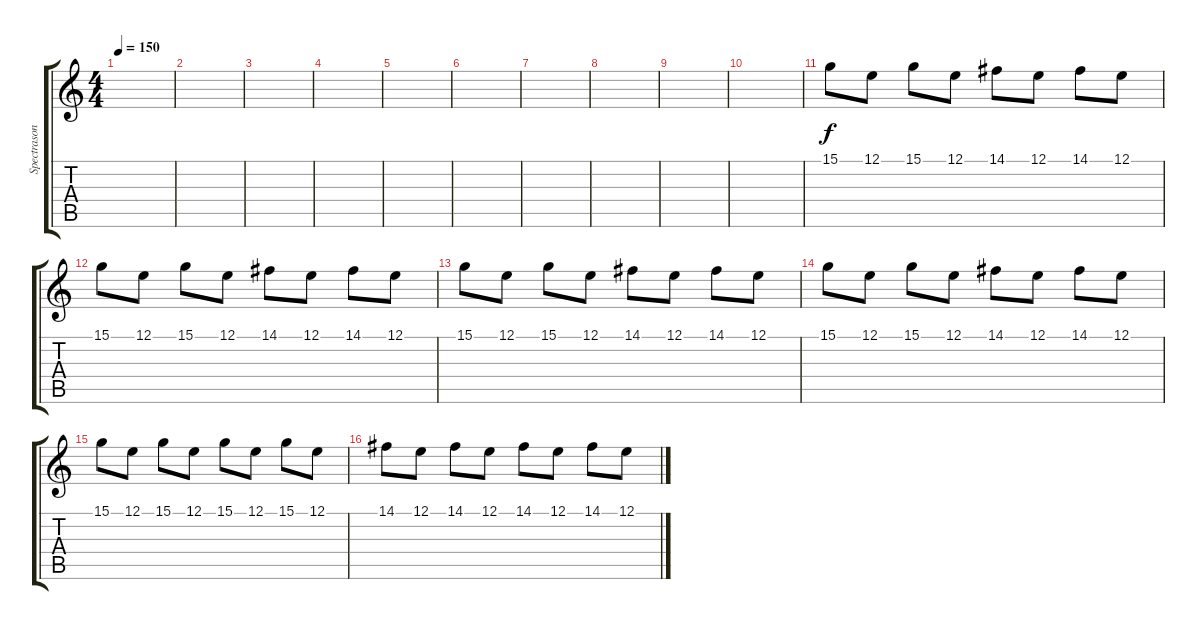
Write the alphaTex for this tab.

\track ("Spectrasonics Omnisphere" "Spectrason") {instrument tremolostrings}
\staff {score tabs}
\tuning (E4 B3 G3 D3 A2 E2) {hide}
\ts (4 4)
\tempo 150
\clef g2
\ks c
|
|
|
|
|
|
|
|
|
|
15.1.8{volume 12} 12.1.8 15.1.8 12.1.8 14.1.8 12.1.8 14.1.8 12.1.8 |
15.1.8 12.1.8 15.1.8 12.1.8 14.1.8 12.1.8 14.1.8 12.1.8 |
15.1.8 12.1.8 15.1.8 12.1.8 14.1.8 12.1.8 14.1.8 12.1.8 |
15.1.8 12.1.8 15.1.8 12.1.8 14.1.8 12.1.8 14.1.8 12.1.8 |
15.1.8 12.1.8 15.1.8 12.1.8 15.1.8 12.1.8 15.1.8 12.1.8 |
14.1.8 12.1.8 14.1.8 12.1.8 14.1.8 12.1.8 14.1.8 12.1.8
